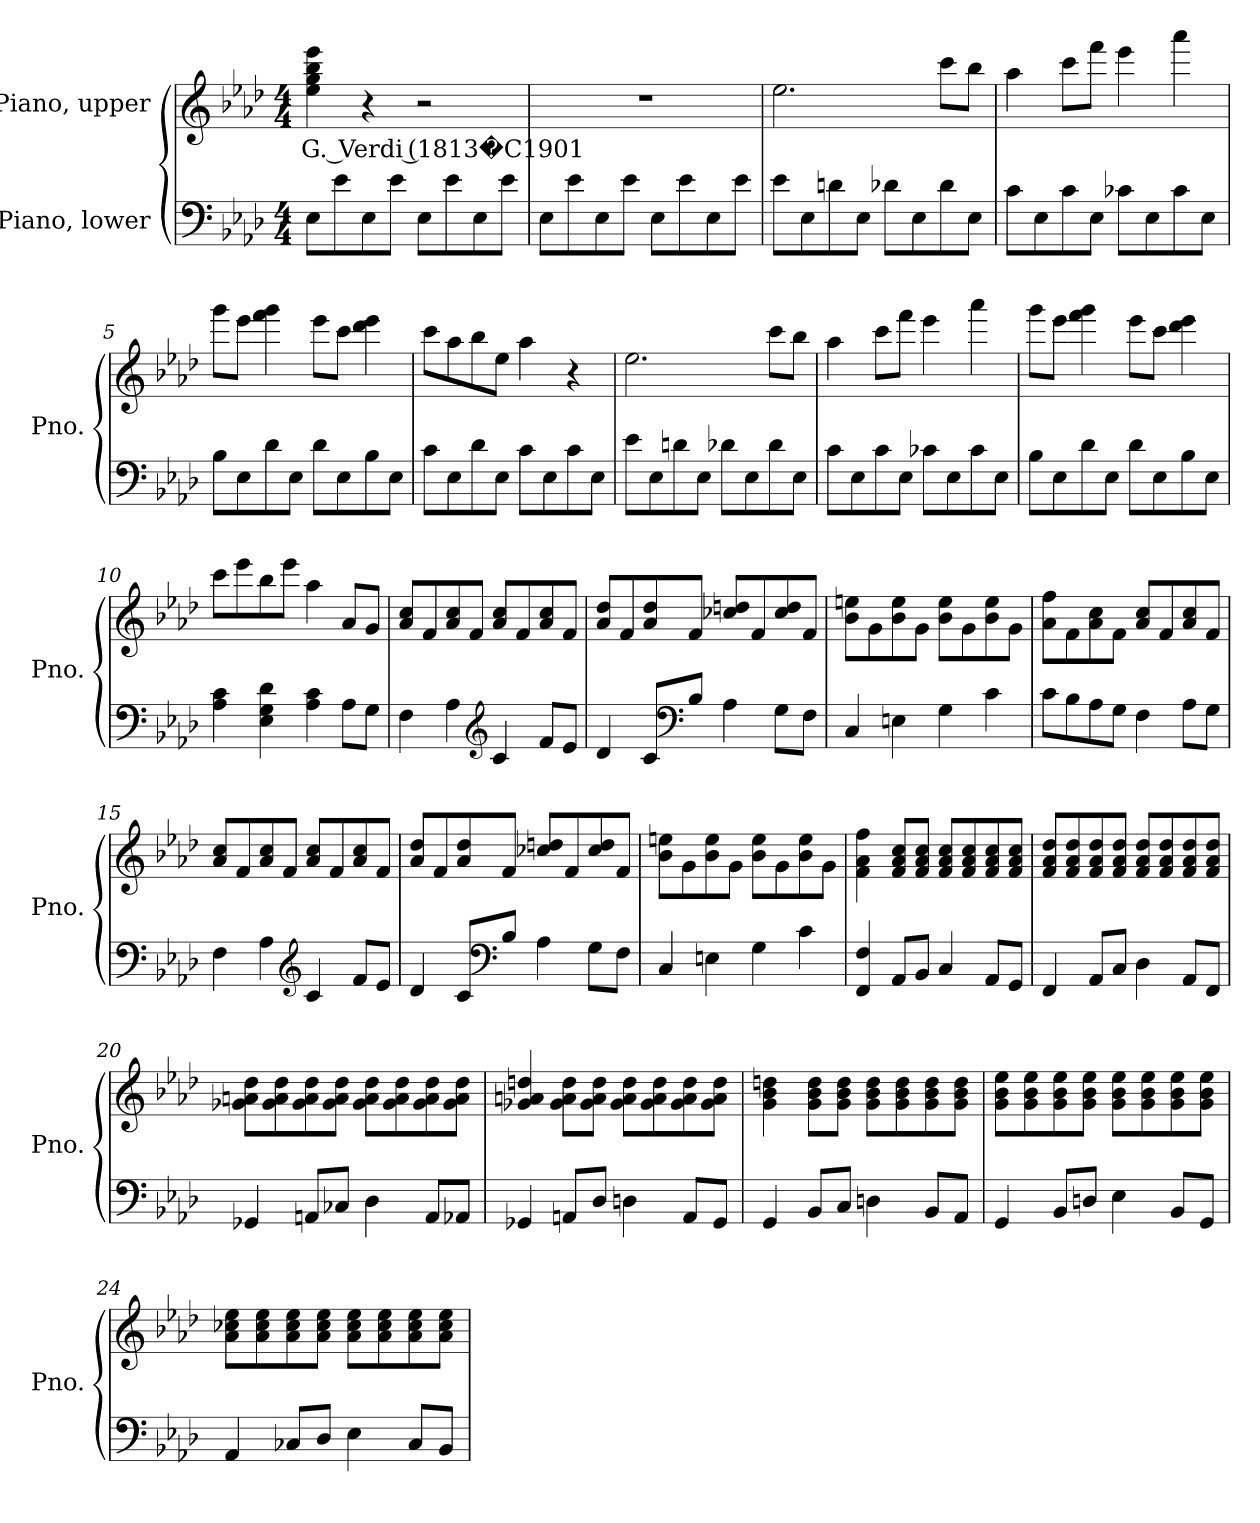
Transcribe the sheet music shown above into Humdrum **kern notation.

**kern	**kern	**text
*part2	*part1	*part1
*staff2	*staff1	*staff1
*I"Piano, lower	*I"Piano, upper	*
*I'Pno.	*I'Pno.	*
*clefF4	*clefG2	*
*k[b-e-a-d-]	*k[b-e-a-d-]	*
*M4/4	*M4/4	*
*MM60	*MM60	*
=1	=1	=1
!	!	!LO:LY:b
8E-\L	4ee-\ 4gg\ 4bb-\ 4eee-\	G. Verdi (1813�C1901
8e-\	.	.
8E-\	4r	.
8e-\J	.	.
8E-\L	2r	.
8e-\	.	.
8E-\	.	.
8e-\J	.	.
=2	=2	=2
8E-\L	1r	.
8e-\	.	.
8E-\	.	.
8e-\J	.	.
8E-\L	.	.
8e-\	.	.
8E-\	.	.
8e-\J	.	.
=3	=3	=3
8e-\L	2.ee-\	.
8E-\	.	.
8dn\	.	.
8E-\J	.	.
8d-X\L	.	.
8E-\	.	.
8d-\	8ccc\L	.
8E-\J	8bb-\J	.
!!LO:LB:g=z
=4	=4	=4
8c\L	4aa-\	.
8E-\	.	.
8c\	8ccc\L	.
8E-\J	8fff\J	.
8c-X\L	4eee-\	.
8E-\	.	.
8c-\	4aaa-\	.
8E-\J	.	.
=5	=5	=5
8B-\L	8ggg\L	.
8E-\	8eee-\J	.
8d-\	4fff\ 4ggg\	.
8E-\J	.	.
8d-\L	8eee-\L	.
8E-\	8ccc\J	.
8B-\	4ddd-\ 4eee-\	.
8E-\J	.	.
=6	=6	=6
8c\L	8ccc\L	.
8E-\	8aa-\	.
8d-\	8bb-\	.
8E-\J	8ee-\J	.
8c\L	4aa-\	.
8E-\	.	.
8c\	4r	.
8E-\J	.	.
=7	=7	=7
8e-\L	2.ee-\	.
8E-\	.	.
8dn\	.	.
8E-\J	.	.
8d-X\L	.	.
8E-\	.	.
8d-\	8ccc\L	.
8E-\J	8bb-\J	.
!!LO:LB:g=z
=8	=8	=8
8c\L	4aa-\	.
8E-\	.	.
8c\	8ccc\L	.
8E-\J	8fff\J	.
8c-X\L	4eee-\	.
8E-\	.	.
8c-\	4aaa-\	.
8E-\J	.	.
=9	=9	=9
8B-\L	8ggg\L	.
8E-\	8eee-\J	.
8d-\	4fff\ 4ggg\	.
8E-\J	.	.
8d-\L	8eee-\L	.
8E-\	8ccc\J	.
8B-\	4ddd-\ 4eee-\	.
8E-\J	.	.
=10	=10	=10
4A-\ 4c\	8ccc\L	.
.	8eee-\	.
4E-\ 4G\ 4d-\	8bb-\	.
.	8eee-\J	.
4A-\ 4c\	4aa-\	.
8A-\L	8a-/L	.
8G\J	8g/J	.
=11	=11	=11
4F\	8a-/ 8cc/L	.
.	8f/	.
4A-\	8a-/ 8cc/	.
.	8f/J	.
*clefG2	*	*
4c/	8a-/ 8cc/L	.
.	8f/	.
8f/L	8a-/ 8cc/	.
8e-/J	8f/J	.
!!LO:LB:g=z
=12	=12	=12
4d-/	8a-/ 8dd-/L	.
.	8f/	.
8c/L	8a-/ 8dd-/	.
*clefF4	*	*
8B-/J	8f/J	.
4A-\	8cc-X/ 8ddn/L	.
.	8f/	.
8G\L	8cc-/ 8dd/	.
8F\J	8f/J	.
=13	=13	=13
4C/	8b-\ 8een\L	.
.	8g\	.
4En\	8b-\ 8ee\	.
.	8g\J	.
4G\	8b-\ 8ee\L	.
.	8g\	.
4c\	8b-\ 8ee\	.
.	8g\J	.
=14	=14	=14
8c\L	8a-\ 8ff\L	.
8B-\	8f\	.
8A-\	8a-\ 8cc\	.
8G\J	8f\J	.
4F\	8a-/ 8cc/L	.
.	8f/	.
8A-\L	8a-/ 8cc/	.
8G\J	8f/J	.
=15	=15	=15
4F\	8a-/ 8cc/L	.
.	8f/	.
4A-\	8a-/ 8cc/	.
.	8f/J	.
*clefG2	*	*
4c/	8a-/ 8cc/L	.
.	8f/	.
8f/L	8a-/ 8cc/	.
8e-/J	8f/J	.
!!LO:LB:g=z
=16	=16	=16
4d-/	8a-/ 8dd-/L	.
.	8f/	.
8c/L	8a-/ 8dd-/	.
*clefF4	*	*
8B-/J	8f/J	.
4A-\	8cc-X/ 8ddn/L	.
.	8f/	.
8G\L	8cc-/ 8dd/	.
8F\J	8f/J	.
=17	=17	=17
4C/	8b-\ 8een\L	.
.	8g\	.
4En\	8b-\ 8ee\	.
.	8g\J	.
4G\	8b-\ 8ee\L	.
.	8g\	.
4c\	8b-\ 8ee\	.
.	8g\J	.
=18	=18	=18
4FF/ 4F/	4f\ 4a-\ 4ff\	.
8AA-/L	8f/ 8a-/ 8cc/L	.
8BB-/J	8f/ 8a-/ 8cc/J	.
4C/	8f/ 8a-/ 8cc/L	.
.	8f/ 8a-/ 8cc/	.
8AA-/L	8f/ 8a-/ 8cc/	.
8GG/J	8f/ 8a-/ 8cc/J	.
=19	=19	=19
4FF/	8f/ 8a-/ 8dd-/L	.
.	8f/ 8a-/ 8dd-/	.
8AA-/L	8f/ 8a-/ 8dd-/	.
8C/J	8f/ 8a-/ 8dd-/J	.
4D-\	8f/ 8a-/ 8dd-/L	.
.	8f/ 8a-/ 8dd-/	.
8AA-/L	8f/ 8a-/ 8dd-/	.
8FF/J	8f/ 8a-/ 8dd-/J	.
!!LO:LB:g=z
=20	=20	=20
4GG-X/	8g-X\ 8an\ 8dd-\L	.
.	8g-\ 8a\ 8dd-\	.
8AAn/L	8g-\ 8a\ 8dd-\	.
8C-X/J	8g-\ 8a\ 8dd-\J	.
4D-\	8g-\ 8a\ 8dd-\L	.
.	8g-\ 8a\ 8dd-\	.
8AA/L	8g-\ 8a\ 8dd-\	.
8AA-X/J	8g-\ 8a\ 8dd-\J	.
=21	=21	=21
4GG-X/	4g-X/ 4an/ 4ddn/	.
8AAn/L	8g-\ 8a\ 8dd\L	.
8D-/J	8g-\ 8a\ 8dd\J	.
4Dn\	8g-\ 8a\ 8dd\L	.
.	8g-\ 8a\ 8dd\	.
8AA/L	8g-\ 8a\ 8dd\	.
8GG-/J	8g-\ 8a\ 8dd\J	.
=22	=22	=22
4GG/	4g\ 4b-\ 4ddn\	.
8BB-/L	8g\ 8b-\ 8dd\L	.
8C/J	8g\ 8b-\ 8dd\J	.
4Dn\	8g\ 8b-\ 8dd\L	.
.	8g\ 8b-\ 8dd\	.
8BB-/L	8g\ 8b-\ 8dd\	.
8AA-/J	8g\ 8b-\ 8dd\J	.
!!LO:PB:g=z
=23	=23	=23
4GG/	8g\ 8b-\ 8ee-\L	.
.	8g\ 8b-\ 8ee-\	.
8BB-/L	8g\ 8b-\ 8ee-\	.
8Dn/J	8g\ 8b-\ 8ee-\J	.
4E-\	8g\ 8b-\ 8ee-\L	.
.	8g\ 8b-\ 8ee-\	.
8BB-/L	8g\ 8b-\ 8ee-\	.
8GG/J	8g\ 8b-\ 8ee-\J	.
=24	=24	=24
4AA-/	8a-\ 8cc-X\ 8ee-\L	.
.	8a-\ 8cc-\ 8ee-\	.
8C-X/L	8a-\ 8cc-\ 8ee-\	.
8D-/J	8a-\ 8cc-\ 8ee-\J	.
4E-\	8a-\ 8cc-\ 8ee-\L	.
.	8a-\ 8cc-\ 8ee-\	.
8C-/L	8a-\ 8cc-\ 8ee-\	.
8BB-/J	8a-\ 8cc-\ 8ee-\J	.
=	=	=
*-	*-	*-
